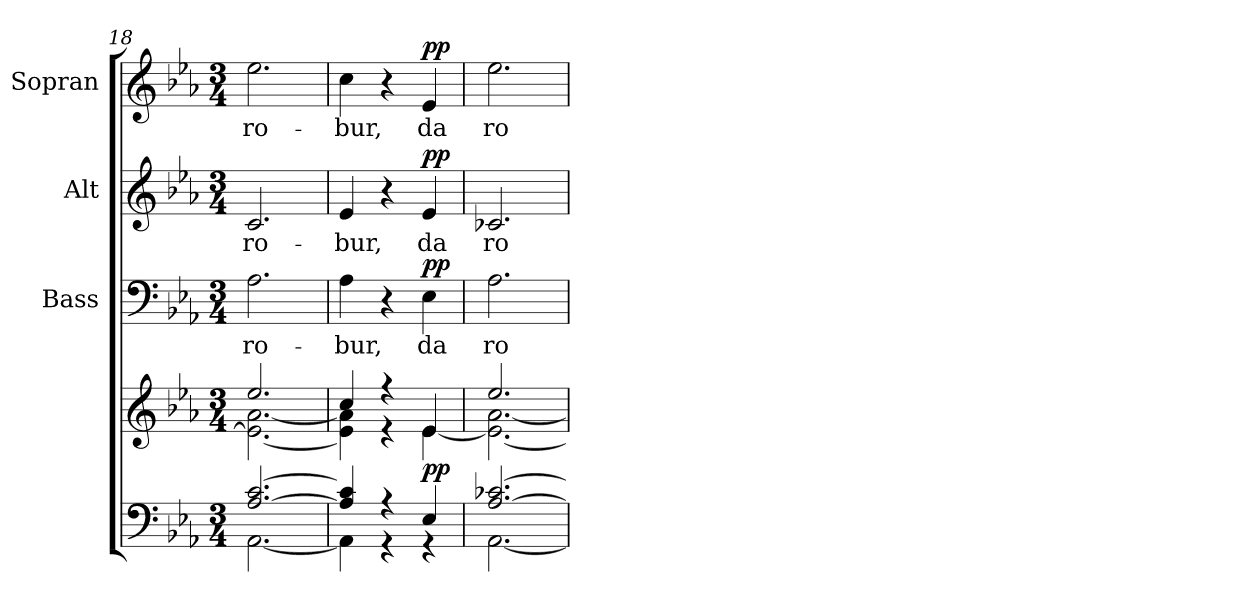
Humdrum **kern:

**kern	**kern	**dynam	**kern	**text	**dynam	**kern	**text	**dynam	**kern	**text	**dynam
*part4	*part4	*part4	*part3	*part3	*part3	*part2	*part2	*part2	*part1	*part1	*part1
*staff5	*staff4	*staff4/5	*staff3	*staff3	*staff3	*staff2	*staff2	*staff2	*staff1	*staff1	*staff1
*	*	*	*I"Bass	*	*	*I"Alt	*	*	*I"Sopran	*	*
*	*	*	*I'B.	*	*	*I'A.	*	*	*I'S.	*	*
*clefF4	*clefG2	*	*clefF4	*	*	*clefG2	*	*	*clefG2	*	*
*k[b-e-a-]	*k[b-e-a-]	*	*k[b-e-a-]	*	*	*k[b-e-a-]	*	*	*k[b-e-a-]	*	*
*E-:	*E-:	*	*E-:	*	*	*E-:	*	*	*E-:	*	*
*M3/4	*M3/4	*	*M3/4	*	*	*M3/4	*	*	*M3/4	*	*
=18	=18	=18	=18	=18	=18	=18	=18	=18	=18	=18	=18
*^	*^	*	*	*	*	*	*	*	*	*	*
!	!	!	!	!	!	!LO:LY:b	!	!	!LO:LY:b	!	!	!LO:LY:b	!
[>2.A-/ [>2.c/	[<2.AA-\	2.ee-/	2.e-\_ [<2.a-\	.	2.A-\	ro-	.	2.c/	ro-	.	2.ee-\	ro-	.
=19	=19	=19	=19	=19	=19	=19	=19	=19	=19	=19	=19	=19	=19
!	!	!	!	!	!	!LO:LY:b	!	!	!LO:LY:b	!	!	!LO:LY:b	!
4A-/] 4c/]	4AA-\]	4cc/	4e-\] 4a-\]	.	4A-\	-bur,	.	4e-/	-bur,	.	4cc\	-bur,	.
4rA	4rGG	4r	4r	.	4r	.	.	4r	.	.	4r	.	.
!	!	!	!	!LO:DY:b	!	!LO:LY:b	!LO:DY:a	!	!LO:LY:b	!LO:DY:a	!	!LO:LY:b	!LO:DY:a
4E-/	4rGG	4e-/	[<4e-\	pp	4E-\	da	pp	4e-/	da	pp	4e-/	da	pp
!!LO:LB:g=z
=20	=20	=20	=20	=20	=20	=20	=20	=20	=20	=20	=20	=20	=20
!	!	!	!	!	!	!LO:LY:b	!	!	!LO:LY:b	!	!	!LO:LY:b	!
[>2.A-/ [>2.c-X/	[<2.AA-\	2.ee-/	2.e-\_ [<2.a-\	.	2.A-\	ro-	.	2.c-X/	ro-	.	2.ee-\	ro-	.
*v	*v	*	*	*	*	*	*	*	*	*	*	*	*
*	*v	*v	*	*	*	*	*	*	*	*	*	*
=	=	=	=	=	=	=	=	=	=	=	=
*-	*-	*-	*-	*-	*-	*-	*-	*-	*-	*-	*-
